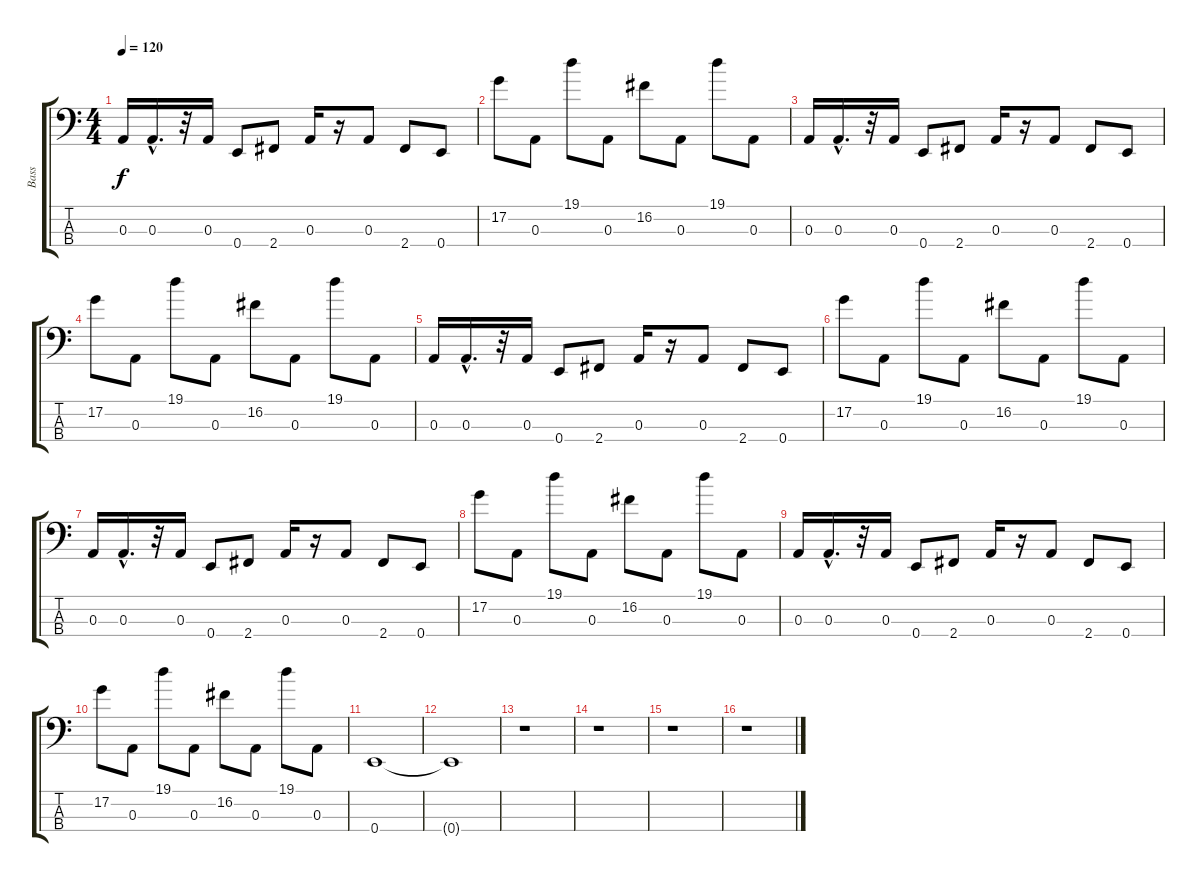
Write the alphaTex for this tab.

\track ("Bass" "Bass") {instrument electricbassfinger}
\staff {score tabs}
\tuning (G2 D2 A1 E1) {hide}
\ts (4 4)
\tempo 120
\clef f4
\ks c
0.3.16{dy f} 0.3{hac}.16{d} r.32 0.3.16 0.4.8 2.4.8 0.3.16 r.16 0.3.8 2.4.8 0.4.8 |
17.2.8 0.3.8 19.1.8 0.3.8 16.2.8 0.3.8 19.1.8 0.3.8 |
0.3.16 0.3{hac}.16{d} r.32 0.3.16 0.4.8 2.4.8 0.3.16 r.16 0.3.8 2.4.8 0.4.8 |
17.2.8 0.3.8 19.1.8 0.3.8 16.2.8 0.3.8 19.1.8 0.3.8 |
0.3.16 0.3{hac}.16{d} r.32 0.3.16 0.4.8 2.4.8 0.3.16 r.16 0.3.8 2.4.8 0.4.8 |
17.2.8 0.3.8 19.1.8 0.3.8 16.2.8 0.3.8 19.1.8 0.3.8 |
0.3.16 0.3{hac}.16{d} r.32 0.3.16 0.4.8 2.4.8 0.3.16 r.16 0.3.8 2.4.8 0.4.8 |
17.2.8 0.3.8 19.1.8 0.3.8 16.2.8 0.3.8 19.1.8 0.3.8 |
0.3.16 0.3{hac}.16{d} r.32 0.3.16 0.4.8 2.4.8 0.3.16 r.16 0.3.8 2.4.8 0.4.8 |
17.2.8 0.3.8 19.1.8 0.3.8 16.2.8 0.3.8 19.1.8 0.3.8 |
0.4.1 |
0.4{t}.1 |
r.1 |
r.1 |
r.1 |
r.1
